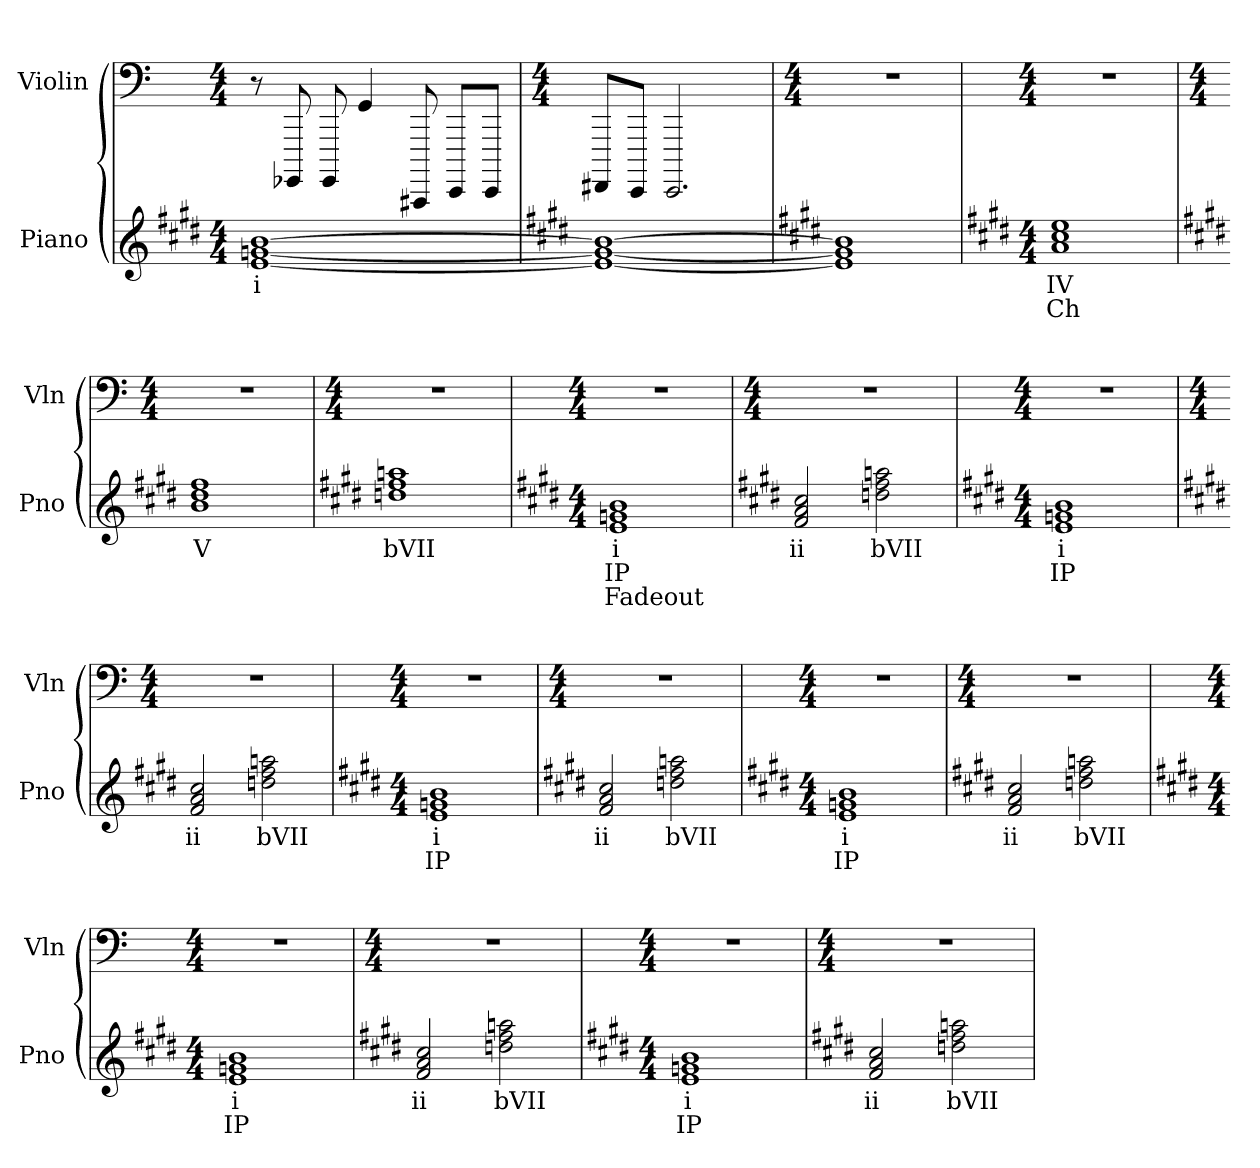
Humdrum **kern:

**kern	**text	**text	**text	**kern
*part2	*part2	*part2	*part2	*part1
*staff2	*staff2	*staff2	*staff2	*staff1
*I"Piano	*	*	*	*I"Violin
*I'Pno	*	*	*	*I'Vln
*k[f#c#g#d#]	*	*	*	*
*E:	*	*	*	*
*M4/4	*	*	*	*M4/4
=	=	=	=	=
[1e [1gn [1b	i	.	.	8r
.	.	.	.	8GGGG-X
.	.	.	.	8GGGG-
.	.	.	.	4AAAAA
.	.	.	.	8CCCC#X
.	.	.	.	8EEEEL
.	.	.	.	8EEEEJ
=	=	=	=	=
*k[f#c#g#d#]	*	*	*	*
*E:	*	*	*	*
*	*	*	*	*M4/4
1e_ 1gn_ 1b_	.	.	.	8FFFF#XL
.	.	.	.	8EEEEJ
.	.	.	.	2.EEEE
=	=	=	=	=
*k[f#c#g#d#]	*	*	*	*
*E:	*	*	*	*
*	*	*	*	*M4/4
1e] 1gn] 1b]	.	.	.	1r
=	=	=	=	=
*k[f#c#g#d#]	*	*	*	*
*E:	*	*	*	*
*M4/4	*	*	*	*M4/4
1a 1cc# 1ee	IV	Ch	.	1r
=	=	=	=	=
*k[f#c#g#d#]	*	*	*	*
*E:	*	*	*	*
*	*	*	*	*M4/4
1b 1dd# 1ff#	V	.	.	1r
=	=	=	=	=
*k[f#c#g#d#]	*	*	*	*
*E:	*	*	*	*
*	*	*	*	*M4/4
1ddn 1ff# 1aan	bVII	.	.	1r
=	=	=	=	=
*k[f#c#g#d#]	*	*	*	*
*E:	*	*	*	*
*M4/4	*	*	*	*M4/4
1e 1gn 1b	i	IP	Fadeout	1r
=	=	=	=	=
*k[f#c#g#d#]	*	*	*	*
*E:	*	*	*	*
*	*	*	*	*M4/4
2f# 2a 2cc#	ii	.	.	1r
2ddn 2ff# 2aan	bVII	.	.	.
=	=	=	=	=
*k[f#c#g#d#]	*	*	*	*
*E:	*	*	*	*
*M4/4	*	*	*	*M4/4
1e 1gn 1b	i	IP	.	1r
=	=	=	=	=
*k[f#c#g#d#]	*	*	*	*
*E:	*	*	*	*
*	*	*	*	*M4/4
2f# 2a 2cc#	ii	.	.	1r
2ddn 2ff# 2aan	bVII	.	.	.
=	=	=	=	=
*k[f#c#g#d#]	*	*	*	*
*E:	*	*	*	*
*M4/4	*	*	*	*M4/4
1e 1gn 1b	i	IP	.	1r
=	=	=	=	=
*k[f#c#g#d#]	*	*	*	*
*E:	*	*	*	*
*	*	*	*	*M4/4
2f# 2a 2cc#	ii	.	.	1r
2ddn 2ff# 2aan	bVII	.	.	.
=	=	=	=	=
*k[f#c#g#d#]	*	*	*	*
*E:	*	*	*	*
*M4/4	*	*	*	*M4/4
1e 1gn 1b	i	IP	.	1r
=	=	=	=	=
*k[f#c#g#d#]	*	*	*	*
*E:	*	*	*	*
*	*	*	*	*M4/4
2f# 2a 2cc#	ii	.	.	1r
2ddn 2ff# 2aan	bVII	.	.	.
=	=	=	=	=
*k[f#c#g#d#]	*	*	*	*
*E:	*	*	*	*
*M4/4	*	*	*	*M4/4
1e 1gn 1b	i	IP	.	1r
=	=	=	=	=
*k[f#c#g#d#]	*	*	*	*
*E:	*	*	*	*
*	*	*	*	*M4/4
2f# 2a 2cc#	ii	.	.	1r
2ddn 2ff# 2aan	bVII	.	.	.
=	=	=	=	=
*k[f#c#g#d#]	*	*	*	*
*E:	*	*	*	*
*M4/4	*	*	*	*M4/4
1e 1gn 1b	i	IP	.	1r
=	=	=	=	=
*k[f#c#g#d#]	*	*	*	*
*E:	*	*	*	*
*	*	*	*	*M4/4
2f# 2a 2cc#	ii	.	.	1r
2ddn 2ff# 2aan	bVII	.	.	.
=	=	=	=	=
*-	*-	*-	*-	*-
